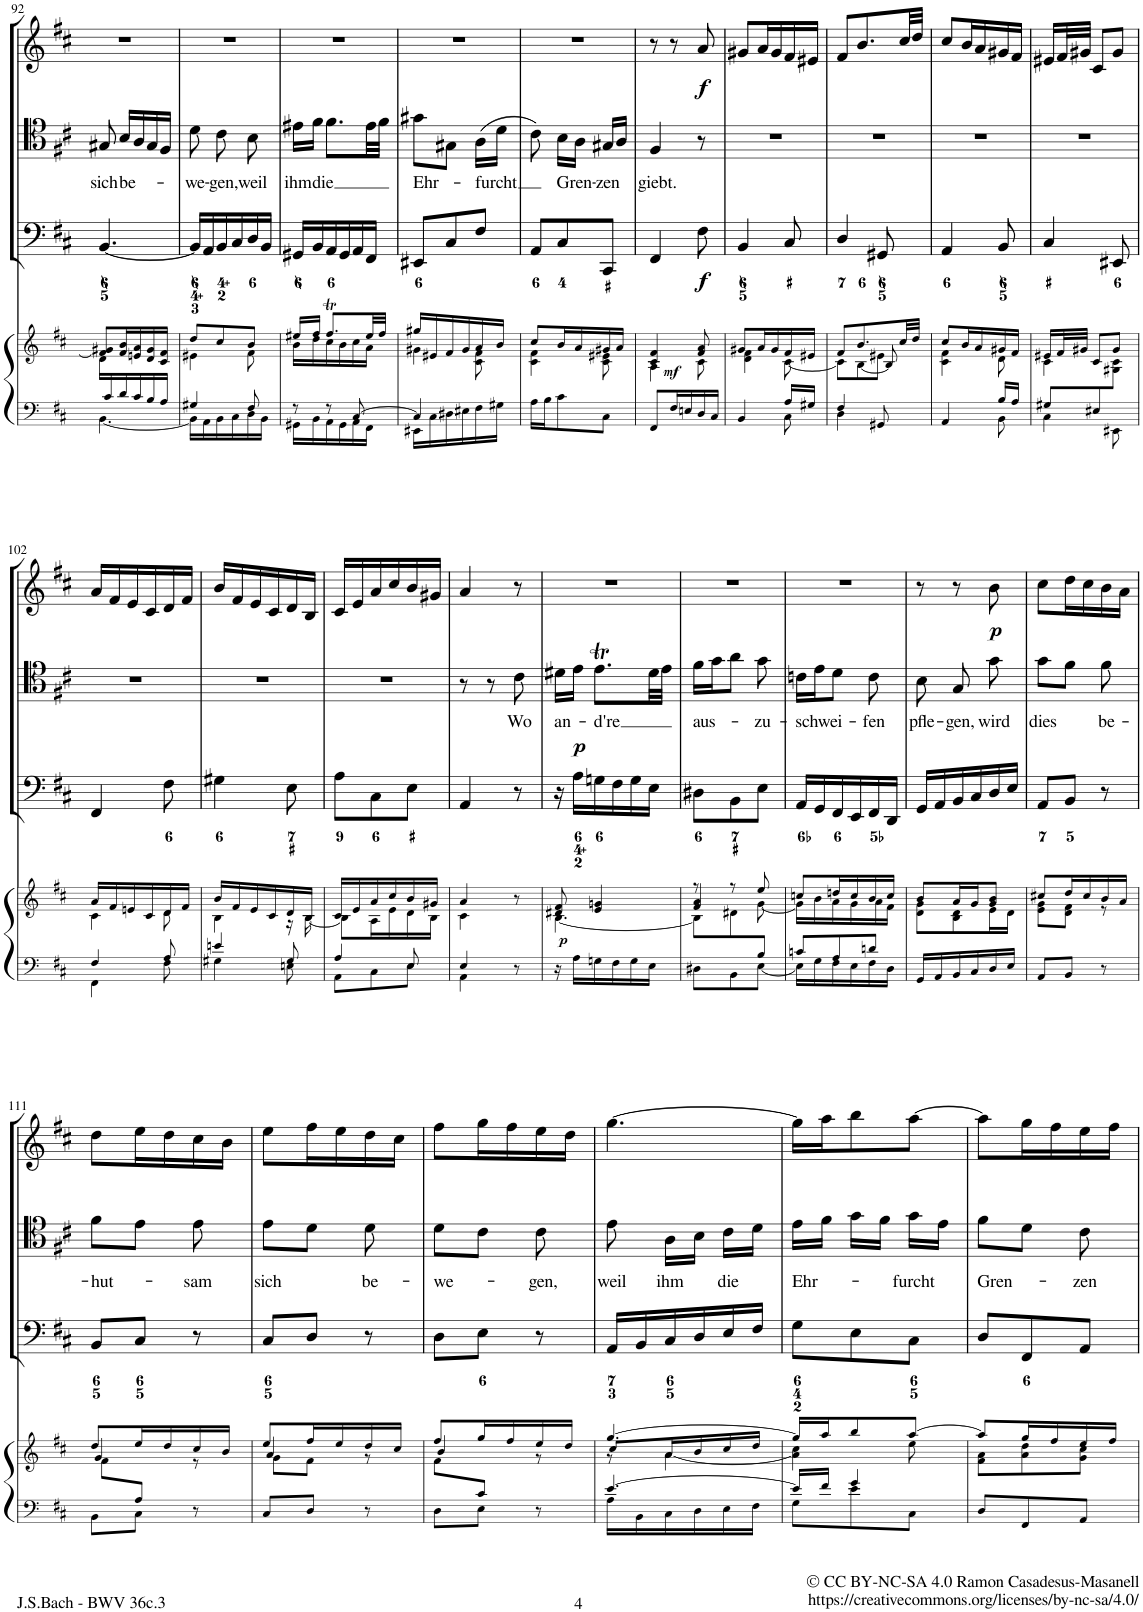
**kern	**kern	**dynam	**kern	**dynam	**kern	**text	**kern	**dynam
*part4	*part4	*part4	*part3	*part3	*part2	*part2	*part1	*part1
*staff5	*staff4	*staff4/5	*staff3	*staff3	*staff2	*staff2	*staff1	*staff1
*I"Piano reduction	*	*	*I"Organo e  Continuo.	*	*I"Tenore.	*	*I"(Oboe d'amore.)	*
*I'Pno	*	*	*	*	*	*	*I'Ob	*
!!LO:PB:g=z
*clefF4	*clefG2	*	*clefF4	*	*clefC4	*	*clefG2	*
*k[f#c#]	*k[f#c#]	*	*k[f#c#]	*	*k[f#c#]	*	*k[f#c#]	*
*D:	*D:	*	*D:	*	*D:	*	*D:	*
*M3/8	*M3/8	*	*M3/8	*	*M3/8	*	*M3/8	*
=92	=92	=92	=92	=92	=92	=92	=92	=92
*^	*^	*	*	*	*	*	*	*
!	!	!	!	!	!	!	!	!LO:LY:b	!	!
16ryy	[4.BB\	8f#/] 8g#X/L	16d\LL	.	[4.BB/	.	8G#X/	sich	4.r	.
16c#/	.	.	4ryy	.	.	.	.	.	.	.
!	!	!	!	!	!	!	!	!LO:LY:b	!	!
16d/	.	16f#/ 16b/L	.	.	.	.	16B/LL	be-	.	.
16c#/	.	16en/ 16a/	.	.	.	.	16A/	.	.	.
16B/	.	16d/ 16g#/	.	.	.	.	16G#/	.	.	.
16A/JJ	.	16c#/ 16f#/JJ	16ryy	.	.	.	16F#/JJ	.	.	.
=93	=93	=93	=93	=93	=93	=93	=93	=93	=93	=93
!	!	!	!	!	!	!	!	!LO:LY:b	!	!
4G#X/	16BB\LL]	8dd/L	4e#X\	.	16BB/LL]	.	8d\	we-	4.r	.
.	16AA\	.	.	.	16AA/	.	.	.	.	.
!	!	!	!	!	!	!	!	!LO:LY:b	!	!
.	16BB\	8cc#/	.	.	16BB/	.	8c#\	-gen,	.	.
.	16C#\	.	.	.	16C#/	.	.	.	.	.
!	!	!	!	!	!	!	!	!LO:LY:b	!	!
8F#/	16D\	8b/J	8f#\	.	16D/	.	8B\	weil	.	.
.	16BB\JJ	.	.	.	16BB/JJ	.	.	.	.	.
=94	=94	=94	=94	=94	=94	=94	=94	=94	=94	=94
!	!	!	!	!	!	!	!	!LO:LY:b	!	!
8r	16GG#X\LL	16ee#X/LL	16b\LL	.	16GG#X/LL	.	16e#X\LL	ihm	4.r	.
!	!	!	!	!	!	!	!	!LO:LY:b	!	!
.	16BB\	16ff#/JJ	16dd\	.	16BB/	.	16f#\JJ	die	.	.
8r	16AA\	8.ff#t/L	16cc#\	.	16AA/	.	8.f#\L	.	.	.
.	16GG#\	.	16b\	.	16GG#/	.	.	.	.	.
[8C#/	16AA\	.	16cc#\	.	16AA/	.	.	.	.	.
.	16FF#\JJ	32ee#/LL	16a\JJ	.	16FF#/JJ	.	32e#\LL	.	.	.
.	.	32ff#/JJJ	.	.	.	.	32f#\JJJ	.	.	.
=95	=95	=95	=95	=95	=95	=95	=95	=95	=95	=95
!	!	!	!	!	!	!	!	!LO:LY:b	!	!
4C#/]	16EE#X\LL	16gg#X/LL	4g#X\	.	8EE#X/L	.	8g#X\L	Ehr-	4.r	.
.	16C#\	16e#X/	.	.	.	.	.	.	.	.
.	16D#X\	16f#/	.	.	8C#/	.	8G#X\J	.	.	.
.	16E#X\	16g#/	.	.	.	.	.	.	.	.
!	!	!	!	!	!	!	!	!LO:LY:b	!	!
8ryy	16F#\	16a/	8c#\ 8f#\	.	8F#/J	.	(16A\LL	-furcht	.	.
.	16G#X\JJ	16b/JJ	.	.	.	.	16d\JJ	.	.	.
*v	*v	*	*	*	*	*	*	*	*	*
=96	=96	=96	=96	=96	=96	=96	=96	=96	=96
16A\LL	8cc#/L	4c#\ 4f#\	.	8AA/L	.	8c#\)	.	4.r	.
16B\J	.	.	.	.	.	.	.	.	.
!	!	!	!	!	!	!	!LO:LY:b	!	!
8c#\	16b/L	.	.	8C#/	.	16B\LL	Gren-	.	.
.	16a/	.	.	.	.	16A\JJ	.	.	.
!	!	!	!	!	!	!	!LO:LY:b	!	!
8C#\J	16g#X/	8c#\ 8e#X\	.	8CC#/J	.	16G#X/LL	-zen	.	.
.	16a/JJ	.	.	.	.	16A/JJ	.	.	.
=97	=97	=97	=97	=97	=97	=97	=97	=97	=97
!	!	!	!	!	!	!	!LO:LY:b	!	!
*	*	*^	*	*	*	*	*	*	*
8FF#/L	4c#/ 4f#/	4A\	8ryy	.	4FF#/	.	4F#/	giebt.	8r	.
!	!	!	!	!LO:DY:b	!	!	!	!	!	!
16F#/L	.	.	4ryy	mf	.	.	.	.	8r	.
16En/	.	.	.	.	.	.	.	.	.	.
!	!	!	!	!	!	!LO:DY:b	!	!	!	!LO:DY:b
16D/	8f#/ 8a/	8c#\	.	.	8F#\	f	8r	.	8a/	f
16C#/JJ	.	.	.	.	.	.	.	.	.	.
*	*	*v	*v	*	*	*	*	*	*	*
=98	=98	=98	=98	=98	=98	=98	=98	=98	=98
*^	*	*	*	*	*	*	*	*	*
4BB/	4ryy	8g#X/L	4d\ 4f#\	.	4BB/	.	4.r	.	8g#X/L	.
.	.	16a/L	.	.	.	.	.	.	16a/L	.
.	.	16g#/	.	.	.	.	.	.	16g#/	.
16A/LL	8C#\	16f#/	[8c#\	.	8C#/	.	.	.	16f#/	.
16G#X/JJ	.	16e#X/JJ	.	.	.	.	.	.	16e#X/JJ	.
=99	=99	=99	=99	=99	=99	=99	=99	=99	=99	=99
*	*	*	*^	*	*	*	*	*	*	*
4F#/	4D\	8f#/L	8c#\L]	4ryy	.	4D/	.	4.r	.	8f#/L	.
.	.	8.b/	[8B\	.	.	.	.	.	.	8.b/	.
8ryy	8GG#X/	.	8e#X\J	8B/]	.	8GG#X/	.	.	.	.	.
.	.	32cc#/LL	.	.	.	.	.	.	.	32cc#/LL	.
.	.	32dd/JJJ	.	.	.	.	.	.	.	32dd/JJJ	.
*	*	*	*v	*v	*	*	*	*	*	*	*
=100	=100	=100	=100	=100	=100	=100	=100	=100	=100	=100
4AA/	4ryy	8cc#/L	4c#\ 4f#\	.	4AA/	.	4.r	.	8cc#/L	.
.	.	16b/L	.	.	.	.	.	.	16b/L	.
.	.	16a/	.	.	.	.	.	.	16a/	.
16B/LL	8BB\	16g#X/	8d\	.	8BB/	.	.	.	16g#X/	.
16A/JJ	.	16f#/JJ	.	.	.	.	.	.	16f#/JJ	.
=101	=101	=101	=101	=101	=101	=101	=101	=101	=101	=101
*	*	*	*^	*	*	*	*	*	*	*
8G#X/L	4C#\	16e#X/LL	4c#\	4ryy	.	4C#/	.	4.r	.	16e#X/LL	.
.	.	32f#/L	.	.	.	.	.	.	.	32f#/L	.
.	.	32g#X/JJJ	.	.	.	.	.	.	.	32g#X/JJJ	.
8E#X/	.	8c#/L	.	.	.	.	.	.	.	8c#/L	.
8ryy	8EE#X\	8g#/J	8ryy	8G#X\ 8c#\J	.	8EE#X/	.	.	.	8g#/J	.
*	*	*	*v	*v	*	*	*	*	*	*	*
!!LO:LB:g=z
=102	=102	=102	=102	=102	=102	=102	=102	=102	=102	=102
4F#/	4FF#\	16a/LL	4c#\	.	4FF#/	.	4.r	.	16a/LL	.
.	.	16f#/	.	.	.	.	.	.	16f#/	.
.	.	16en/	.	.	.	.	.	.	16e/	.
.	.	16c#/	.	.	.	.	.	.	16c#/	.
8A/	8F#\	16d/	8d\	.	8F#\	.	.	.	16d/	.
.	.	16f#/JJ	.	.	.	.	.	.	16f#/JJ	.
=103	=103	=103	=103	=103	=103	=103	=103	=103	=103	=103
4en/	4G#X\	16b/LL	4B\	.	4G#X\	.	4.r	.	16b/LL	.
.	.	16f#/	.	.	.	.	.	.	16f#/	.
.	.	16e/	.	.	.	.	.	.	16e/	.
.	.	16c#/	.	.	.	.	.	.	16c#/	.
8G#/	8En\	16d/	16r	.	8E\	.	.	.	16d/	.
.	.	16B/JJ	[16B\	.	.	.	.	.	16B/JJ	.
=104	=104	=104	=104	=104	=104	=104	=104	=104	=104	=104
4A/	8AA\L	16c#/LL	8B\L]	.	8A\L	.	4.r	.	16c#/LL	.
.	.	16e/	.	.	.	.	.	.	16e/	.
.	8C#\	16a/	16A\L	.	8C#\	.	.	.	16a/	.
.	.	16cc#/	16e\	.	.	.	.	.	16cc#/	.
8E/	8E\J	16b/	16d\	.	8E\J	.	.	.	16b/	.
.	.	16g#X/JJ	16B\JJ	.	.	.	.	.	16g#X/JJ	.
=105	=105	=105	=105	=105	=105	=105	=105	=105	=105	=105
4E/	4AA\	4a/	4c#\	.	4AA/	.	8r	.	4a/	.
.	.	.	.	.	.	.	8r	.	.	.
!	!	!	!	!	!	!	!	!LO:LY:b	!	!
8r	8ryy	8r	8ryy	.	8r	.	8c#\	Wo	8r	.
=106	=106	=106	=106	=106	=106	=106	=106	=106	=106	=106
!	!	!	!	!LO:DY:b	!	!	!	!LO:LY:b	!	!
*v	*v	*	*	*	*	*	*	*	*	*
16r	8d#X/ 8f#/	[4.B\	p	16r	.	16d#X\LL	an-	4.r	.
!	!	!	!	!	!LO:DY:a	!	!	!	!
16A\LL	.	.	.	16A\LL	p	16e\JJ	.	.	.
!	!	!	!	!	!	!	!LO:LY:b	!	!
16Gn\	4e/ 4gn/	.	.	16Gn\	.	8.eT\L	-d're	.	.
16F#\	.	.	.	16F#\	.	.	.	.	.
16G\	.	.	.	16G\	.	.	.	.	.
16E\JJ	.	.	.	16E\JJ	.	32d#\LL	.	.	.
.	.	.	.	.	.	32e\JJJ	.	.	.
=107	=107	=107	=107	=107	=107	=107	=107	=107	=107
*^	*	*^	*	*	*	*	*	*	*
!	!	!	!	!	!	!	!	!	!LO:LY:b	!	!
4ryy	8D#X\L	8r	4f#/ 4a/	8B\L]	.	8D#X\L	.	16f#\LL	aus-	4.r	.
.	.	.	.	.	.	.	.	16g\J	.	.	.
.	8BB\	8r	.	8d#X\	.	8BB\	.	8a\J	.	.	.
!	!	!	!	!	!	!	!	!	!LO:LY:b	!	!
8B/J	[8E\J	8ee/	[8g\	8ryy	.	8E\J	.	8g\	-zu-	.	.
=108	=108	=108	=108	=108	=108	=108	=108	=108	=108	=108	=108
!	!	!	!	!	!	!	!	!	!LO:LY:b	!	!
*	*	*	*v	*v	*	*	*	*	*	*	*
8cn/L	16E\LL]	8ccn/L	16g\LL]	.	16AA/LL	.	16cn\LL	-schwei-	4.r	.
.	16G\	.	16b\	.	16GG/	.	16e\J	.	.	.
8A/	16F#\	16ddn/L	16a\	.	16FF#/	.	8d\J	.	.	.
.	16E\	16cc/	16g\	.	16EE/	.	.	.	.	.
!	!	!	!	!	!	!	!	!LO:LY:b	!	!
8dn/J	16F#\	16b/	16a\	.	16FF#/	.	8c\	-fen	.	.
.	16D\JJ	16cc/JJ	16f#\JJ	.	16DD/JJ	.	.	.	.	.
=109	=109	=109	=109	=109	=109	=109	=109	=109	=109	=109
!	!	!	!	!	!	!	!	!LO:LY:b	!	!
*v	*v	*	*	*	*	*	*	*	*	*
16GG/LL	8b/L	8d\ 8g\L	.	16GG/LL	.	8B\	pfle-	8r	.
16AA/	.	.	.	16AA/	.	.	.	.	.
!	!	!	!	!	!	!	!LO:LY:b	!	!
16BB/	16a/L	8B\ 8d\	.	16BB/	.	8G/	-gen,	8r	.
16C#/	16g/J	.	.	16C#/	.	.	.	.	.
!	!	!	!	!	!	!	!LO:LY:b	!	!LO:DY:b
16D/	8g/ 8b/J	16e\L	.	16D/	.	8g\	wird	8b\	p
16E/JJ	.	16d\JJ	.	16E/JJ	.	.	.	.	.
=110	=110	=110	=110	=110	=110	=110	=110	=110	=110
!	!	!	!	!	!	!	!LO:LY:b	!	!
8AA/L	8cc#X/L	8e\ 8g\L	.	8AA/L	.	8g\L	dies	8cc#\L	.
8BB/J	16dd/L	8d\ 8f#\J	.	8BB/J	.	8f#\J	.	16dd\L	.
.	16cc#/	.	.	.	.	.	.	16cc#\	.
!	!	!	!	!	!	!	!LO:LY:b	!	!
8r	16b/	8r	.	8r	.	8f#\	be-	16b\	.
.	16a/JJ	.	.	.	.	.	.	16a\JJ	.
!!LO:LB:g=z
=111	=111	=111	=111	=111	=111	=111	=111	=111	=111
*^	*	*^	*	*	*	*	*	*	*
!	!	!	!	!	!	!	!	!	!LO:LY:b	!	!
8ryy	8BB\L	8dd/L	8f#\L	4g/	.	8BB/L	.	8f#\L	-hut-	8dd\L	.
8A/J	8C#\J	16ee/L	8ryy	.	.	8C#/J	.	8e\J	.	16ee\L	.
.	.	16dd/	.	.	.	.	.	.	.	16dd\	.
!	!	!	!	!	!	!	!	!	!LO:LY:b	!	!
8ryy	8r	16cc#/	8r	8ryy	.	8r	.	8e\	-sam	16cc#\	.
.	.	16b/JJ	.	.	.	.	.	.	.	16b\JJ	.
*v	*v	*	*	*	*	*	*	*	*	*	*
=112	=112	=112	=112	=112	=112	=112	=112	=112	=112	=112
!	!	!	!	!	!	!	!	!LO:LY:b	!	!
8C#/L	8ee/L	8g\L	4a/	.	8C#/L	.	8e\L	sich	8ee\L	.
8D/J	16ff#/L	8f#\J	.	.	8D/J	.	8d\J	.	16ff#\L	.
.	16ee/	.	.	.	.	.	.	.	16ee\	.
!	!	!	!	!	!	!	!	!LO:LY:b	!	!
8r	16dd/	8r	8ryy	.	8r	.	8d\	be-	16dd\	.
.	16cc#/JJ	.	.	.	.	.	.	.	16cc#\JJ	.
=113	=113	=113	=113	=113	=113	=113	=113	=113	=113	=113
*^	*	*	*	*	*	*	*	*	*	*
!	!	!	!	!	!	!	!	!	!LO:LY:b	!	!
8ryy	8D\L	8ff#/L	8f#\L	4b/	.	8D\L	.	8d\L	we-	8ff#\L	.
8c#/J	8E\J	16gg/L	8ryy	.	.	8E\J	.	8c#\J	.	16gg\L	.
.	.	16ff#/	.	.	.	.	.	.	.	16ff#\	.
!	!	!	!	!	!	!	!	!	!LO:LY:b	!	!
8ryy	8r	16ee/	8r	8ryy	.	8r	.	8c#\	-gen,	16ee\	.
.	.	16dd/JJ	.	.	.	.	.	.	.	16dd\JJ	.
=114	=114	=114	=114	=114	=114	=114	=114	=114	=114	=114	=114
!	!	!	!	!	!	!	!	!	!LO:LY:b	!	!
[4.e/	16A\LL	[4.gg/	8r	8cc#/L	.	16AA/LL	.	8e\	weil	[4.gg\	.
.	16BB\	.	.	.	.	16BB/	.	.	.	.	.
!	!	!	!	!	!	!	!	!	!LO:LY:b	!	!
.	16C#\	.	[4a\	16a/L	.	16C#/	.	16A\LL	ihm	.	.
.	16D\	.	.	16b/	.	16D/	.	16B\JJ	.	.	.
!	!	!	!	!	!	!	!	!	!LO:LY:b	!	!
.	16E\	.	.	16cc#/	.	16E/	.	16c#\LL	die	.	.
.	16F#\JJ	.	.	16dd/JJ	.	16F#/JJ	.	16d\JJ	.	.	.
=115	=115	=115	=115	=115	=115	=115	=115	=115	=115	=115	=115
!	!	!	!	!	!	!	!	!	!LO:LY:b	!	!
*	*	*	*v	*v	*	*	*	*	*	*	*
16e/LL]	8G\L	16gg/LL]	4a\] 4cc#\	.	8G\L	.	16e\LL	Ehr-	16gg\LL]	.
16f#/JJ	.	16aa/J	.	.	.	.	16f#\JJ	.	16aa\J	.
4g/	8e\	8bb/	.	.	8E\	.	16g\LL	.	8bb\	.
.	.	.	.	.	.	.	16f#\JJ	.	.	.
!	!	!	!	!	!	!	!	!LO:LY:b	!	!
.	8C#\J	[8aa/J	8ee\	.	8C#\J	.	16g\LL	-furcht	[8aa\J	.
.	.	.	.	.	.	.	16e\JJ	.	.	.
*v	*v	*	*	*	*	*	*	*	*	*
=116	=116	=116	=116	=116	=116	=116	=116	=116	=116
!	!	!	!	!	!	!	!LO:LY:b	!	!
8D/L	8aa/L]	8f#\ 8a\L	.	8D/L	.	8f#\L	Gren-	8aa\L]	.
8FF#/	16gg/L	8a\ 8dd\	.	8FF#/	.	8d\J	.	16gg\L	.
.	16ff#/	.	.	.	.	.	.	16ff#\	.
!	!	!	!	!	!	!	!LO:LY:b	!	!
8AA/J	16ee/	8g\ 8cc#\J	.	8AA/J	.	8c#\	-zen	16ee\	.
.	16ff#/JJ	.	.	.	.	.	.	16ff#\JJ	.
*	*v	*v	*	*	*	*	*	*	*
=	=	=	=	=	=	=	=	=
*-	*-	*-	*-	*-	*-	*-	*-	*-
